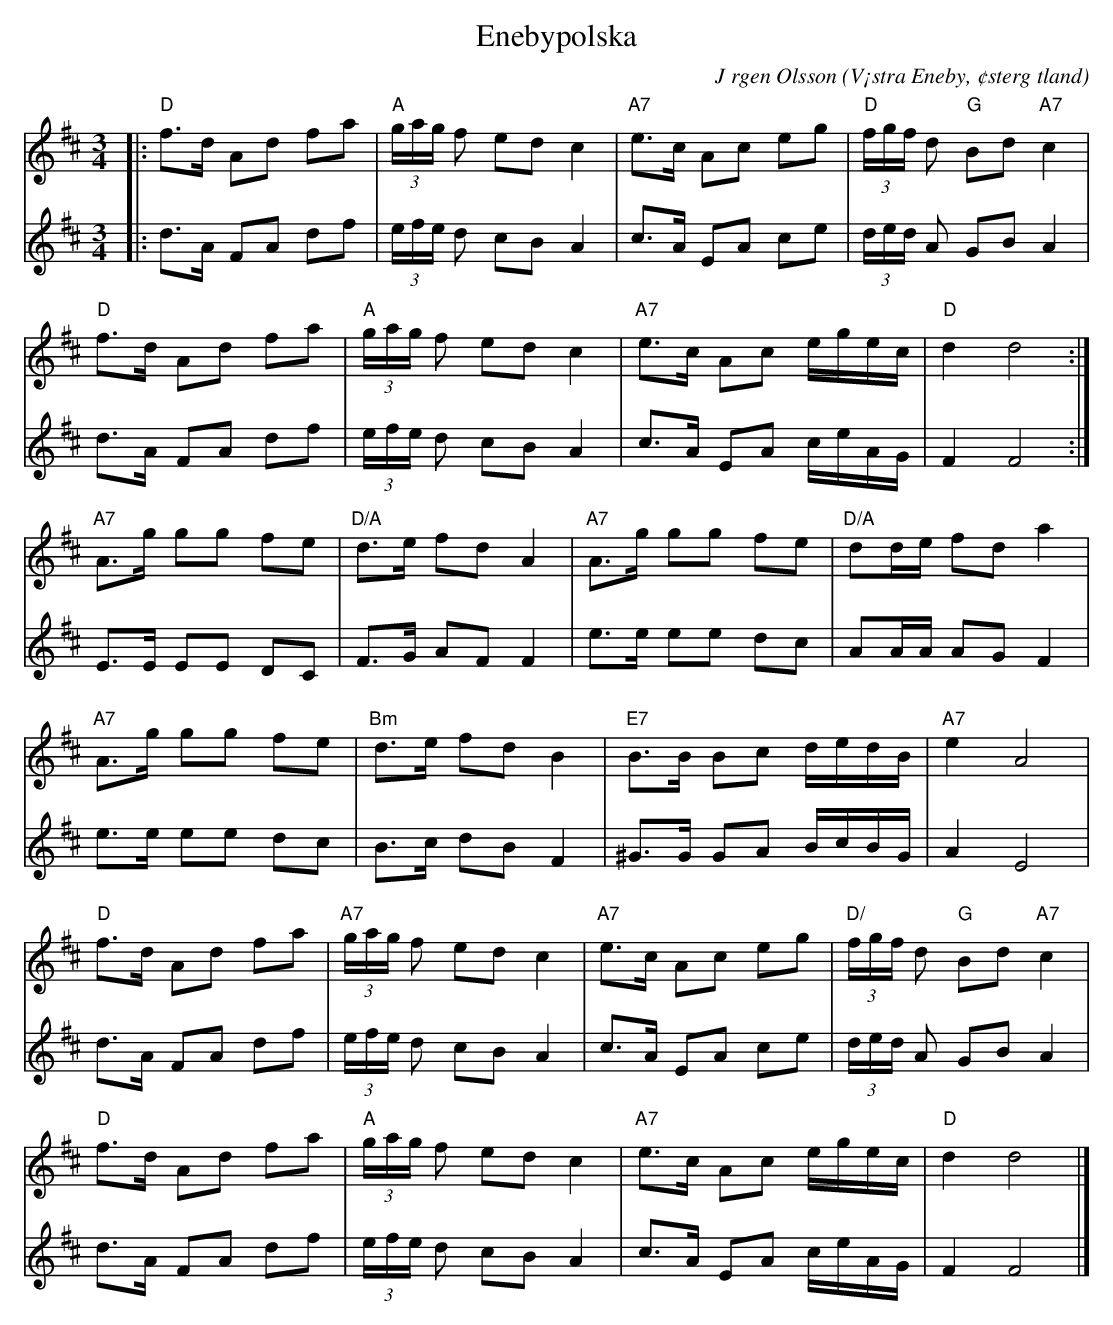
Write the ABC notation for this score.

X:1
T:Enebypolska
C:J rgen Olsson
O:V¡stra Eneby, ¢sterg tland
M:3/4
L:1/8
K:D
V:1
|:"D"f>d Ad fa|"A"(3g/a/g/ f ed c2|"A7"e>c Ac eg|"D"(3f/g/f/ d "G"Bd "A7"c2|
"D"f>d Ad fa|"A"(3g/a/g/ f ed c2|"A7"e>c Ac e/g/e/c/|"D"d2 d4:|
"A7"A>g gg fe|"D/A"d>e fd A2|"A7"A>g gg fe|"D/A" dd/e/ fd a2|
"A7"A>g gg fe|"Bm"d>e fd B2|"E7"B>B Bc d/e/d/B/|"A7" e2 A4|
"D"f>d Ad fa|"A7"(3g/a/g/ f ed c2|"A7"e>c Ac eg|"D/"(3f/g/f/ d "G"Bd "A7"c2|
"D"f>d Ad fa|"A"(3g/a/g/ f ed c2|"A7"e>c Ac e/g/e/c/|"D"d2 d4 |]
V:2
|:d>A FA df|(3e/f/e/ d cB A2|c>A EA ce|(3d/e/d/ A GB A2|
d>A FA df|(3e/f/e/ d cB A2|c>A EA c/e/A/G/|F2 F4:|
E>E EE DC|F>G AF F2|e>e ee dc| AA/A/ AG F2|
e>e ee dc|B>c dB F2|^G>G GA B/c/B/G/| A2 E4|
d>A FA df|(3e/f/e/ d cB A2|c>A EA ce|(3d/e/d/ A GB A2|
d>A FA df|(3e/f/e/ d cB A2|c>A EA c/e/A/G/|F2 F4 |]
